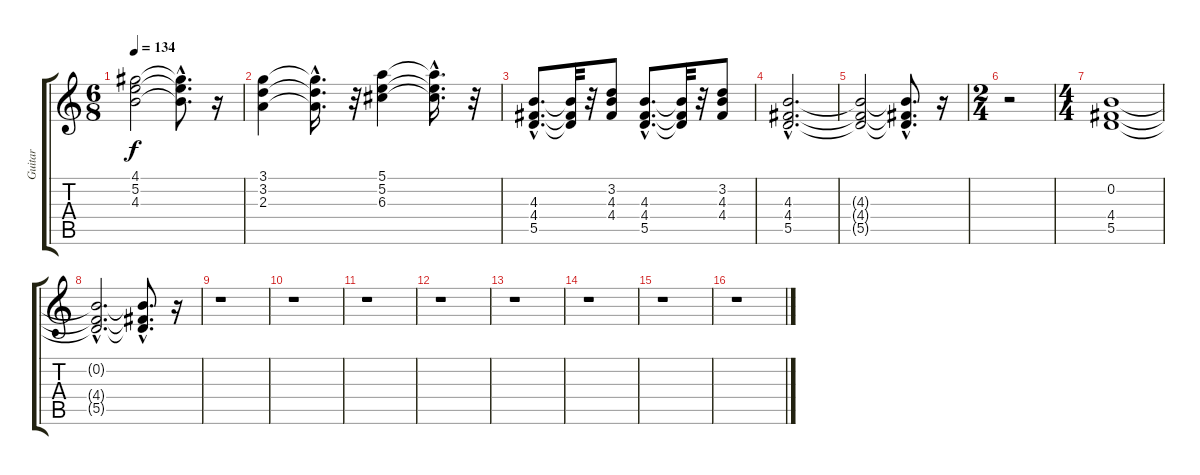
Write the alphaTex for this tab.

\track ("Guitar" "Guitar") {instrument acousticguitarsteel}
\staff {score tabs}
\tuning (E4 B3 G3 D3 A2 E2) {hide}
\ts (6 8)
\tempo 134
\clef g2
\ks c
(4.1 5.2 4.3).2{dy f} (4.1{hac t} 5.2{hac t} 4.3{hac t}).8{d} r.16 |
(3.1 3.2 2.3).4 (3.1{hac t} 3.2{hac t} 2.3{hac t}).16{d} r.32 (5.1 5.2 6.3).4 (5.1{hac t} 5.2{hac t} 6.3{hac t}).16{d} r.32 |
(4.3{hac} 4.4{hac} 5.5{hac}).8{d} (4.3{t} 4.4{t} 5.5{t}).32 r.32 (3.2 4.3 4.4).8 (4.3{hac} 4.4{hac} 5.5{hac}).8{d} (4.3{t} 4.4{t} 5.5{t}).32 r.32 (3.2 4.3 4.4).8 |
(4.3{hac} 4.4{hac} 5.5{hac}).2{d} |
(4.3{t} 4.4{t} 5.5{t}).2 (4.3{hac t} 4.4{hac t} 5.5{hac t}).8{d} r.16 |
\ts (2 4)
r.2 |
\ts (4 4)
(0.2 4.4 5.5).1 |
(0.2{hac t} 4.4{hac t} 5.5{hac t}).2{d} (0.2{hac t} 4.4{hac t} 5.5{hac t}).8{d} r.16 |
r.1 |
r.1 |
r.1 |
r.1 |
r.1 |
r.1 |
r.1 |
r.1
